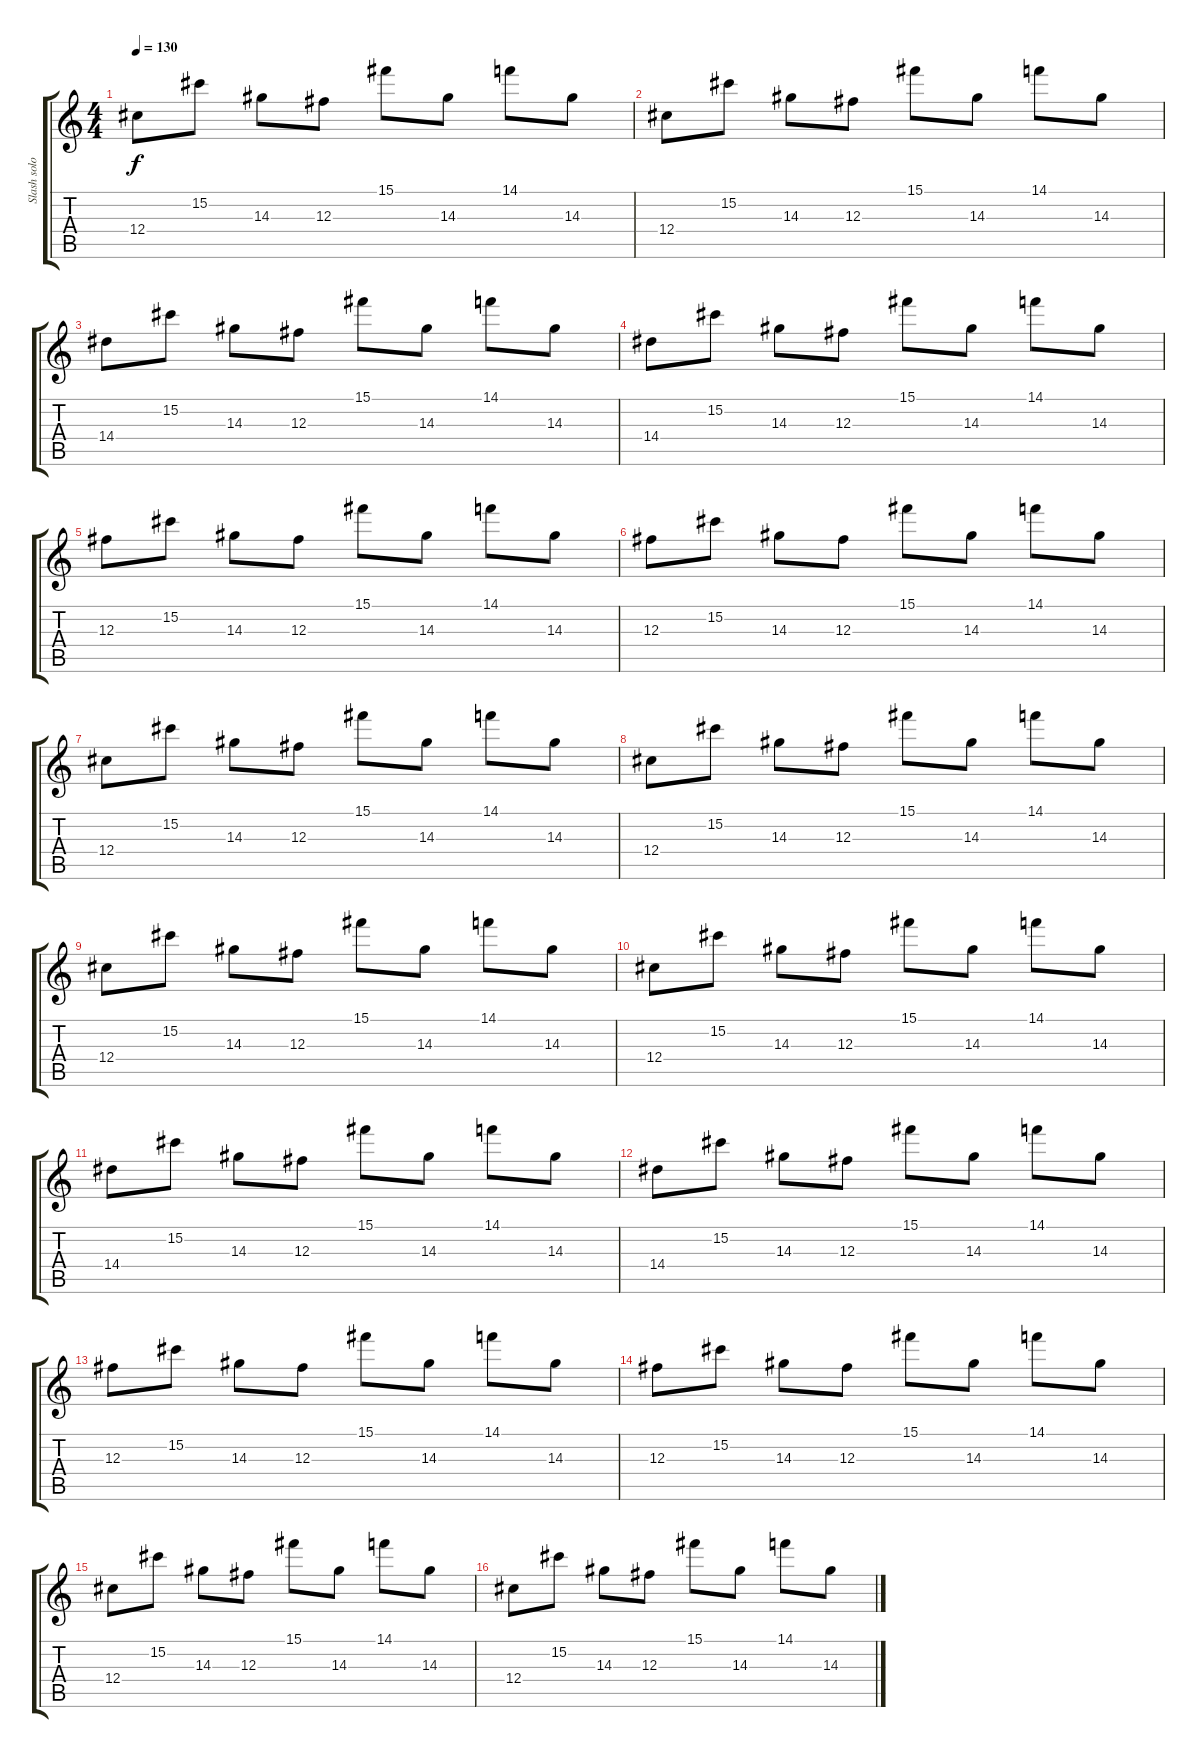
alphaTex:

\track ("Slash solo" "Slash solo") {instrument overdrivenguitar}
\staff {score tabs}
\tuning (Eb4 Bb3 Gb3 Db3 Ab2 Eb2) {hide}
\ts (4 4)
\tempo 130
\clef g2
\ks c
12.4.8{dy f instrument overdrivenguitar} 15.2.8 14.3.8 12.3.8 15.1.8 14.3.8 14.1.8 14.3.8 |
12.4.8 15.2.8 14.3.8 12.3.8 15.1.8 14.3.8 14.1.8 14.3.8 |
14.4.8 15.2.8 14.3.8 12.3.8 15.1.8 14.3.8 14.1.8 14.3.8 |
14.4.8 15.2.8 14.3.8 12.3.8 15.1.8 14.3.8 14.1.8 14.3.8 |
12.3.8 15.2.8 14.3.8 12.3.8 15.1.8 14.3.8 14.1.8 14.3.8 |
12.3.8 15.2.8 14.3.8 12.3.8 15.1.8 14.3.8 14.1.8 14.3.8 |
12.4.8 15.2.8 14.3.8 12.3.8 15.1.8 14.3.8 14.1.8 14.3.8 |
12.4.8 15.2.8 14.3.8 12.3.8 15.1.8 14.3.8 14.1.8 14.3.8 |
12.4.8 15.2.8 14.3.8 12.3.8 15.1.8 14.3.8 14.1.8 14.3.8 |
12.4.8 15.2.8 14.3.8 12.3.8 15.1.8 14.3.8 14.1.8 14.3.8 |
14.4.8 15.2.8 14.3.8 12.3.8 15.1.8 14.3.8 14.1.8 14.3.8 |
14.4.8 15.2.8 14.3.8 12.3.8 15.1.8 14.3.8 14.1.8 14.3.8 |
12.3.8 15.2.8 14.3.8 12.3.8 15.1.8 14.3.8 14.1.8 14.3.8 |
12.3.8 15.2.8 14.3.8 12.3.8 15.1.8 14.3.8 14.1.8 14.3.8 |
12.4.8 15.2.8 14.3.8 12.3.8 15.1.8 14.3.8 14.1.8 14.3.8 |
12.4.8 15.2.8 14.3.8 12.3.8 15.1.8 14.3.8 14.1.8 14.3.8
